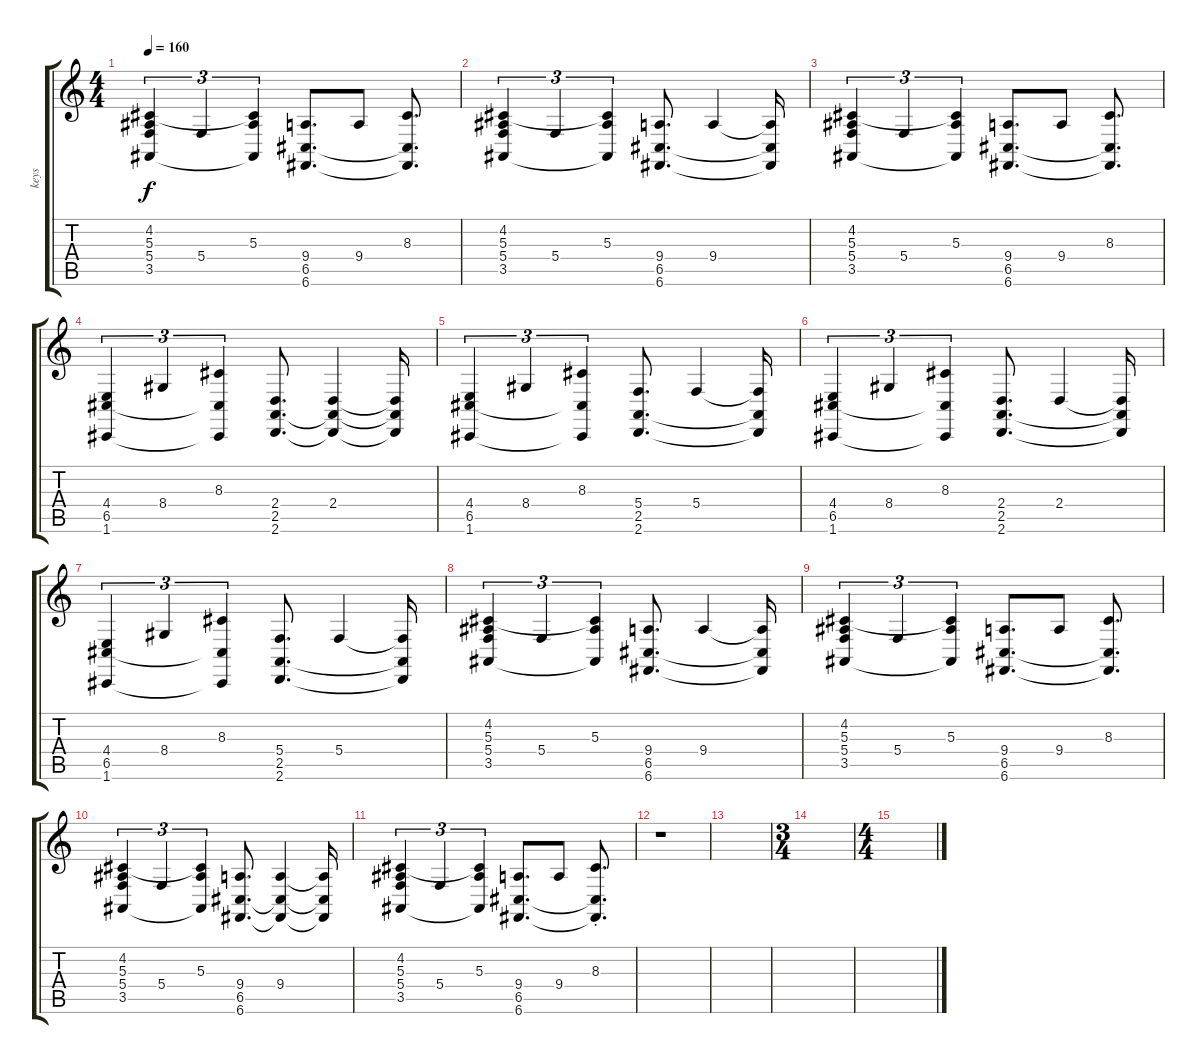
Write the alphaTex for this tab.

\track ("keys" "keys") {instrument drawbarorgan}
\staff {score tabs}
\tuning (D4 A3 F3 C3 G2 C2) {hide}
\ts (4 4)
\tempo 160
\clef g2
\ks c
(4.2 5.3 5.4 3.5).4{tu (3 2) dy f} 5.4.4{tu (3 2)} (4.2{t} 5.3 3.5{t}).4{tu (3 2)} (9.4 6.5 6.6).8{d} 9.4.8 (8.3 6.5{t} 6.6{t}).8{d} |
(4.2 5.3 5.4 3.5).4{tu (3 2)} 5.4.4{tu (3 2)} (4.2{t} 5.3 3.5{t}).4{tu (3 2)} (9.4 6.5 6.6).8{d} 9.4.4 (9.4{t} 6.5{t} 6.6{t}).16 |
(4.2 5.3 5.4 3.5).4{tu (3 2)} 5.4.4{tu (3 2)} (4.2{t} 5.3 3.5{t}).4{tu (3 2)} (9.4 6.5 6.6).8{d} 9.4.8 (8.3 6.5{t} 6.6{t}).8{d} |
(4.4 6.5 1.6).4{tu (3 2)} 8.4.4{tu (3 2)} (8.3 6.5{t} 1.6{t}).4{tu (3 2)} (2.4 2.5 2.6).8{d} (2.4 2.5{t} 2.6{t}).4 (2.4{t} 2.5{t} 2.6{t}).16 |
(4.4 6.5 1.6).4{tu (3 2)} 8.4.4{tu (3 2)} (8.3 6.5{t} 1.6{t}).4{tu (3 2)} (5.4 2.5 2.6).8{d} 5.4.4 (5.4{t} 2.5{t} 2.6{t}).16 |
(4.4 6.5 1.6).4{tu (3 2)} 8.4.4{tu (3 2)} (8.3 6.5{t} 1.6{t}).4{tu (3 2)} (2.4 2.5 2.6).8{d} 2.4.4 (2.4{t} 2.5{t} 2.6{t}).16 |
(4.4 6.5 1.6).4{tu (3 2)} 8.4.4{tu (3 2)} (8.3 6.5{t} 1.6{t}).4{tu (3 2)} (5.4 2.5 2.6).8{d} 5.4.4 (5.4{t} 2.5{t} 2.6{t}).16 |
(4.2 5.3 5.4 3.5).4{tu (3 2)} 5.4.4{tu (3 2)} (4.2{t} 5.3 3.5{t}).4{tu (3 2)} (9.4 6.5 6.6).8{d} 9.4.4 (9.4{t} 6.5{t} 6.6{t}).16 |
(4.2 5.3 5.4 3.5).4{tu (3 2)} 5.4.4{tu (3 2)} (4.2{t} 5.3 3.5{t}).4{tu (3 2)} (9.4 6.5 6.6).8{d} 9.4.8 (8.3 6.5{t} 6.6{t}).8{d} |
(4.2 5.3 5.4 3.5).4{tu (3 2)} 5.4.4{tu (3 2)} (4.2{t} 5.3 3.5{t}).4{tu (3 2)} (9.4 6.5 6.6).8{d} (9.4 6.5{t} 6.6{t}).4 (9.4{t} 6.5{t} 6.6{t}).16 |
(4.2 5.3 5.4 3.5).4{tu (3 2)} 5.4.4{tu (3 2)} (4.2{t} 5.3 3.5{t}).4{tu (3 2)} (9.4 6.5 6.6).8{d} 9.4.8 (8.3{st} 6.5{t} 6.6{t}).8{d} |
r.1 |
|
\ts (3 4)
|
\ts (4 4)
